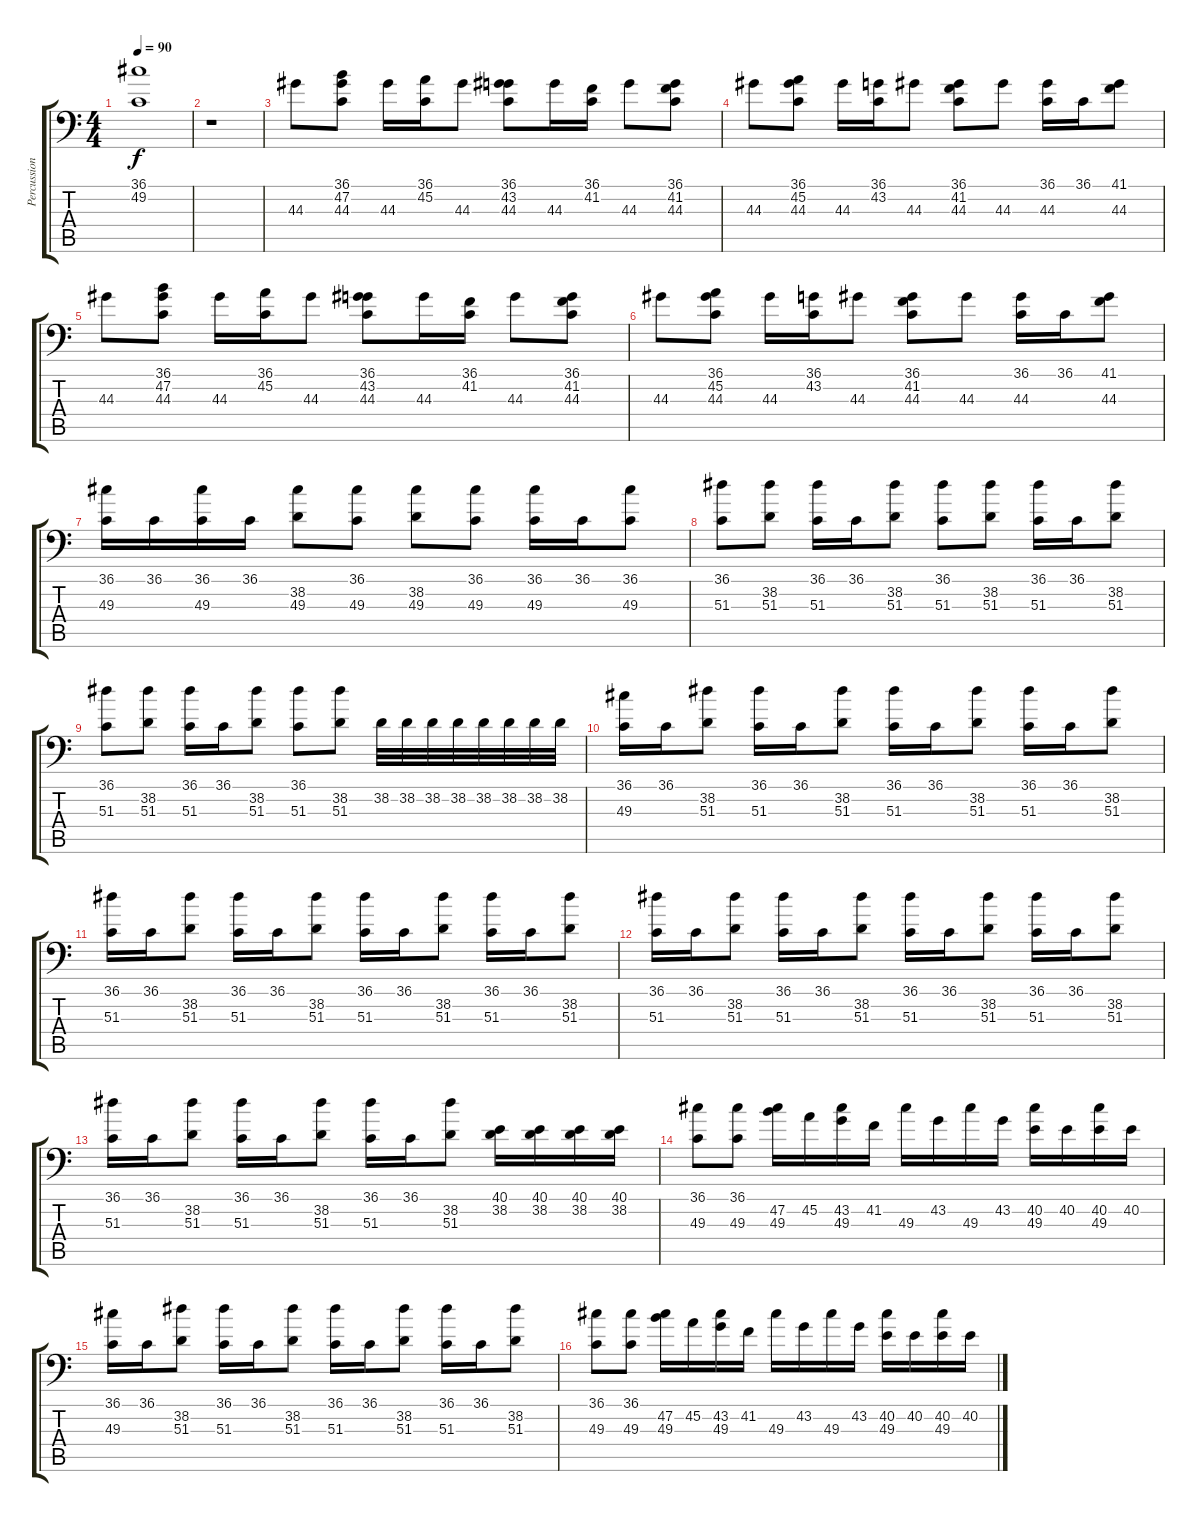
\track ("Percussion" "Percussion") {instrument acousticgrandpiano}
\staff {score tabs}
\tuning (C-1 C-1 C-1 C-1 C-1 C-1) {hide}
\ts (4 4)
\tempo 90
\clef f4
\ks c
(36.1 49.2).1{dy f} |
r.1 |
44.3.8 (36.1 47.2 44.3).8 44.3.16 (36.1 45.2).16 44.3.8 (36.1 43.2 44.3).8 44.3.16 (36.1 41.2).16 44.3.8 (36.1 41.2 44.3).8 |
44.3.8 (36.1 45.2 44.3).8 44.3.16 (36.1 43.2).16 44.3.8 (36.1 41.2 44.3).8 44.3.8 (36.1 44.3).16 36.1.16 (41.1 44.3).8 |
44.3.8 (36.1 47.2 44.3).8 44.3.16 (36.1 45.2).16 44.3.8 (36.1 43.2 44.3).8 44.3.16 (36.1 41.2).16 44.3.8 (36.1 41.2 44.3).8 |
44.3.8 (36.1 45.2 44.3).8 44.3.16 (36.1 43.2).16 44.3.8 (36.1 41.2 44.3).8 44.3.8 (36.1 44.3).16 36.1.16 (41.1 44.3).8 |
(36.1 49.3).16 36.1.16 (36.1 49.3).16 36.1.16 (38.2 49.3).8 (36.1 49.3).8 (38.2 49.3).8 (36.1 49.3).8 (36.1 49.3).16 36.1.16 (36.1 49.3).8 |
(36.1 51.3).8 (38.2 51.3).8 (36.1 51.3).16 36.1.16 (38.2 51.3).8 (36.1 51.3).8 (38.2 51.3).8 (36.1 51.3).16 36.1.16 (38.2 51.3).8 |
(36.1 51.3).8 (38.2 51.3).8 (36.1 51.3).16 36.1.16 (38.2 51.3).8 (36.1 51.3).8 (38.2 51.3).8 38.2.32 38.2.32 38.2.32 38.2.32 38.2.32 38.2.32 38.2.32 38.2.32 |
(36.1 49.3).16 36.1.16 (38.2 51.3).8 (36.1 51.3).16 36.1.16 (38.2 51.3).8 (36.1 51.3).16 36.1.16 (38.2 51.3).8 (36.1 51.3).16 36.1.16 (38.2 51.3).8 |
(36.1 51.3).16 36.1.16 (38.2 51.3).8 (36.1 51.3).16 36.1.16 (38.2 51.3).8 (36.1 51.3).16 36.1.16 (38.2 51.3).8 (36.1 51.3).16 36.1.16 (38.2 51.3).8 |
(36.1 51.3).16 36.1.16 (38.2 51.3).8 (36.1 51.3).16 36.1.16 (38.2 51.3).8 (36.1 51.3).16 36.1.16 (38.2 51.3).8 (36.1 51.3).16 36.1.16 (38.2 51.3).8 |
(36.1 51.3).16 36.1.16 (38.2 51.3).8 (36.1 51.3).16 36.1.16 (38.2 51.3).8 (36.1 51.3).16 36.1.16 (38.2 51.3).8 (40.1 38.2).16 (40.1 38.2).16 (40.1 38.2).16 (40.1 38.2).16 |
(36.1 49.3).8 (36.1 49.3).8 (47.2 49.3).16 45.2.16 (43.2 49.3).16 41.2.16 49.3.16 43.2.16 49.3.16 43.2.16 (40.2 49.3).16 40.2.16 (40.2 49.3).16 40.2.16 |
(36.1 49.3).16 36.1.16 (38.2 51.3).8 (36.1 51.3).16 36.1.16 (38.2 51.3).8 (36.1 51.3).16 36.1.16 (38.2 51.3).8 (36.1 51.3).16 36.1.16 (38.2 51.3).8 |
(36.1 49.3).8 (36.1 49.3).8 (47.2 49.3).16 45.2.16 (43.2 49.3).16 41.2.16 49.3.16 43.2.16 49.3.16 43.2.16 (40.2 49.3).16 40.2.16 (40.2 49.3).16 40.2.16
